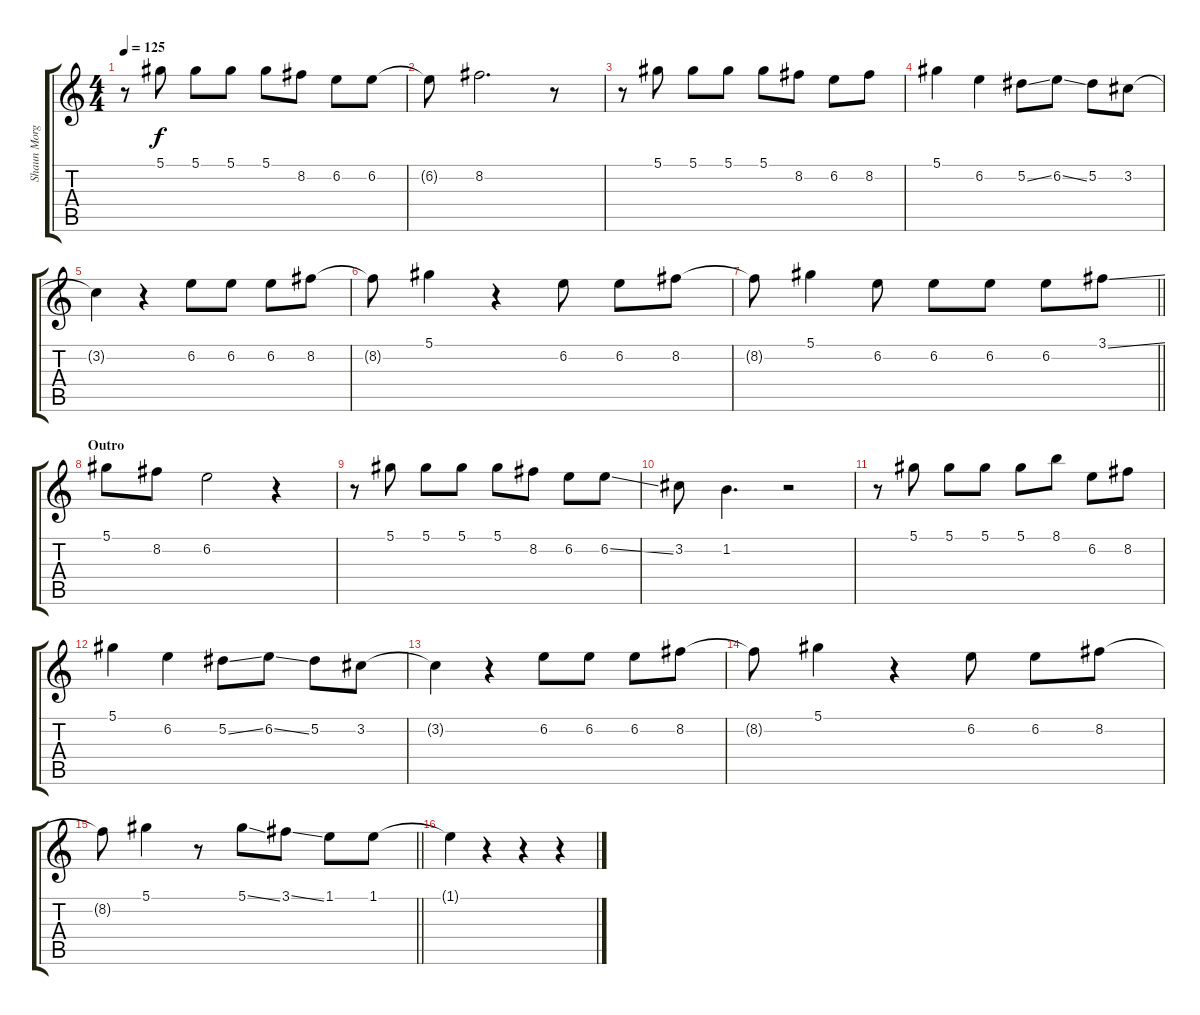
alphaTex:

\track ("Shaun Morgan - Vocals" "Shaun Morg") {instrument distortionguitar}
\staff {score tabs}
\tuning (Eb4 Bb3 Gb3 Db3 Ab2 Db2) {hide}
\ts (4 4)
\tempo 125
\clef g2
\ks c
r.8{dy f} 5.1.8 5.1.8 5.1.8 5.1.8 8.2.8 6.2.8 6.2.8 |
6.2{t}.8 8.2.2{d} r.8 |
r.8 5.1.8 5.1.8 5.1.8 5.1.8 8.2.8 6.2.8 8.2.8 |
5.1.4 6.2.4 5.2{ss}.8 6.2{ss}.8 5.2.8 3.2.8 |
3.2{t}.4 r.4 6.2.8 6.2.8 6.2.8 8.2.8 |
8.2{t}.8 5.1.4 r.4 6.2.8 6.2.8 8.2.8 |
\barLineRight lightlight
8.2{t}.8 5.1.4 6.2.8 6.2.8 6.2.8 6.2.8 3.1{ss}.8 |
\section ("" "Outro")
5.1.8 8.2.8 6.2.2 r.4 |
r.8 5.1.8 5.1.8 5.1.8 5.1.8 8.2.8 6.2.8 6.2{ss}.8 |
3.2.8 1.2.4{d} r.2 |
r.8 5.1.8 5.1.8 5.1.8 5.1.8 8.1.8 6.2.8 8.2.8 |
5.1.4 6.2.4 5.2{ss}.8 6.2{ss}.8 5.2.8 3.2.8 |
3.2{t}.4 r.4 6.2.8 6.2.8 6.2.8 8.2.8 |
8.2{t}.8 5.1.4 r.4 6.2.8 6.2.8 8.2.8 |
\barLineRight lightlight
8.2{t}.8 5.1.4 r.8 5.1{ss}.8 3.1{ss}.8 1.1.8 1.1.8 |
1.1{t}.4 r.4 r.4 r.4
